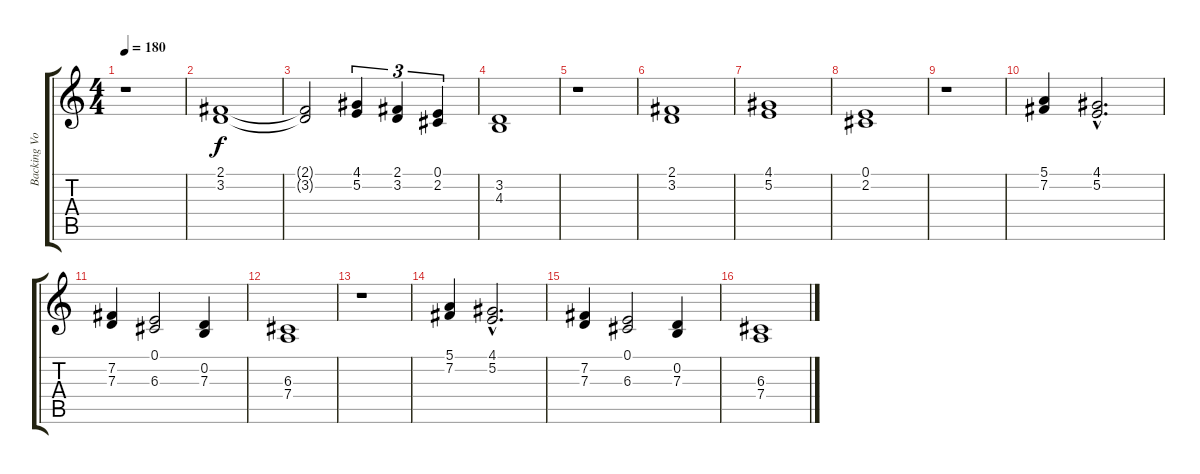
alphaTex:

\track ("Backing Vocals (1)" "Backing Vo") {instrument choiraahs}
\staff {score tabs}
\tuning (E4 B3 G3 D3 A2 E2) {hide}
\ts (4 4)
\tempo 180
\clef g2
\ks c
r.1{dy f} |
(2.1 3.2).1{balance 16} |
(2.1{t} 3.2{t}).2 (4.1 5.2).4{tu (3 2)} (2.1 3.2).4{tu (3 2)} (0.1 2.2).4{tu (3 2)} |
(3.2 4.3).1 |
r.1 |
(2.1 3.2).1{balance 0} |
(4.1 5.2).1 |
(0.1 2.2).1 |
r.1 |
(5.1 7.2).4{balance 0} (4.1{hac} 5.2{hac}).2{d balance 1} |
(7.2 7.3).4{balance 5} (0.1 6.3).2{balance 7} (0.2 7.3).4{balance 9} |
(6.3 7.4).1{balance 10} |
r.1 |
(5.1 7.2).4{balance 16} (4.1{hac} 5.2{hac}).2{d balance 15} |
(7.2 7.3).4{balance 11} (0.1 6.3).2{balance 9} (0.2 7.3).4{balance 7} |
(6.3 7.4).1{balance 5}
